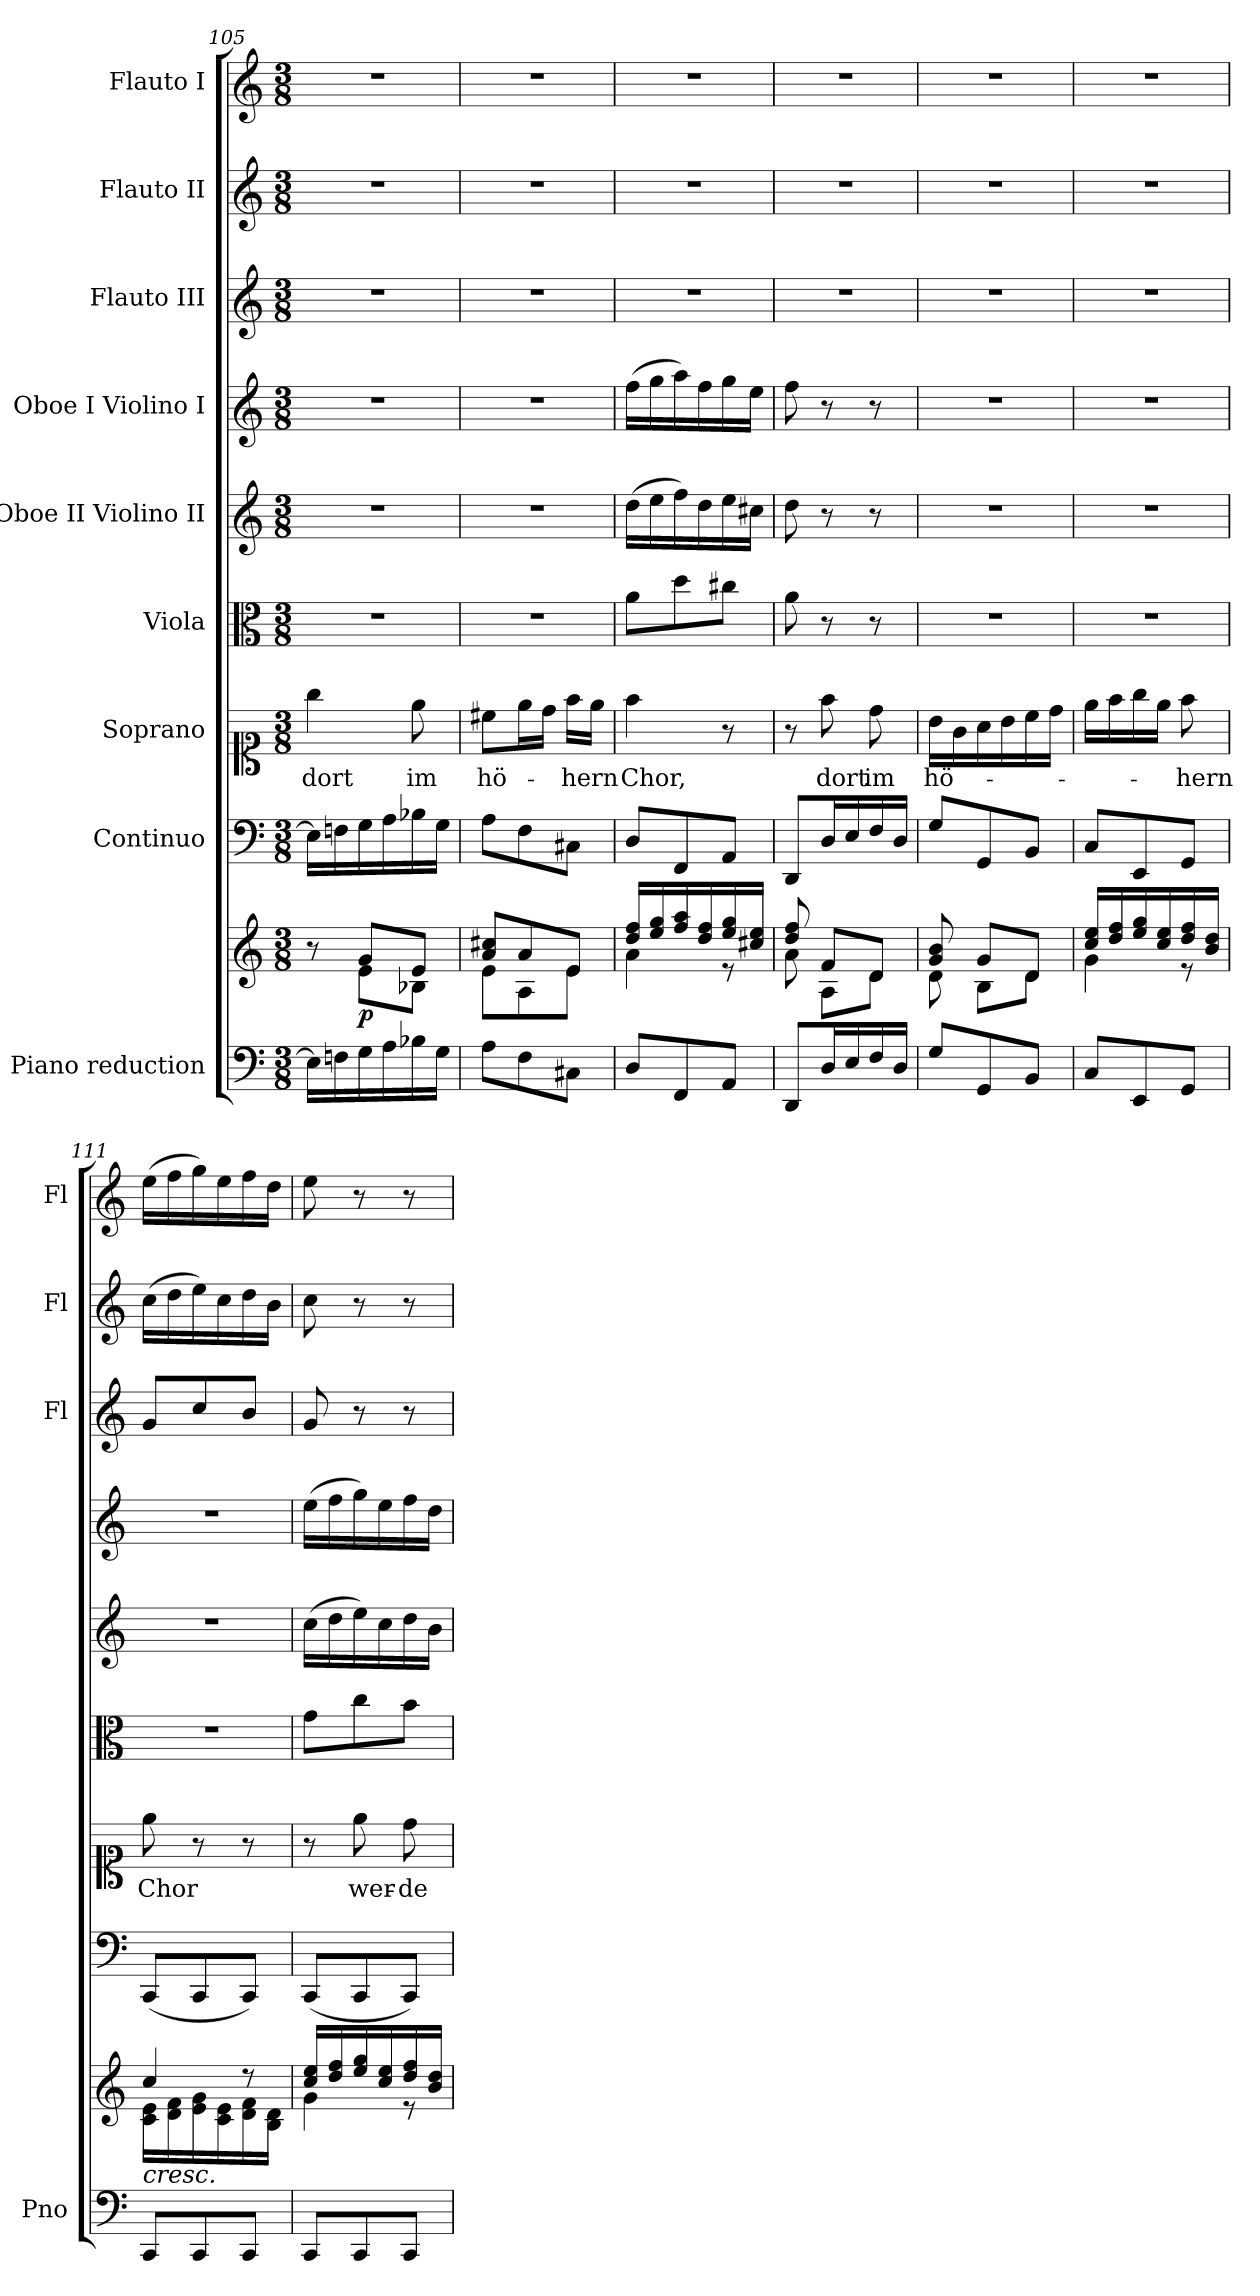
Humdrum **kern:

**kern	**kern	**dynam	**kern	**kern	**text	**kern	**kern	**kern	**kern	**kern	**kern
*part9	*part9	*part9	*part8	*part7	*part7	*part6	*part5	*part4	*part3	*part2	*part1
*staff10	*staff9	*staff9/10	*staff8	*staff7	*staff7	*staff6	*staff5	*staff4	*staff3	*staff2	*staff1
*I"Piano reduction	*	*	*I"Continuo	*I"Soprano	*	*I"Viola	*I"Oboe II Violino II	*I"Oboe I Violino I	*I"Flauto III	*I"Flauto II	*I"Flauto I
*I'Pno	*	*	*	*	*	*	*	*	*I'Fl	*I'Fl	*I'Fl
*clefF4	*clefG2	*	*clefF4	*clefC1	*	*clefC3	*clefG2	*clefG2	*clefG2	*clefG2	*clefG2
*k[]	*k[]	*	*k[]	*k[]	*	*k[]	*k[]	*k[]	*k[]	*k[]	*k[]
*M3/8	*M3/8	*	*M3/8	*M3/8	*	*M3/8	*M3/8	*M3/8	*M3/8	*M3/8	*M3/8
=105	=105	=105	=105	=105	=105	=105	=105	=105	=105	=105	=105
*	*^	*	*	*	*	*	*	*	*	*	*
!	!	!	!	!	!	!LO:LY:b	!	!	!	!	!	!
16E\LL]	8r	8ryy	.	16E\LL]	4gg\	dort	4.r	4.r	4.r	4.r	4.r	4.r
16Fn\	.	.	.	16Fn\	.	.	.	.	.	.	.	.
!	!	!	!LO:DY:b	!	!	!	!	!	!	!	!	!
16G\	8g/L	8e\L	p	16G\	.	.	.	.	.	.	.	.
16A\	.	.	.	16A\	.	.	.	.	.	.	.	.
!	!	!	!	!	!	!LO:LY:b	!	!	!	!	!	!
16B-X\	8e/J	8B-X\J	.	16B-X\	8ee\	im	.	.	.	.	.	.
16G\JJ	.	.	.	16G\JJ	.	.	.	.	.	.	.	.
=106	=106	=106	=106	=106	=106	=106	=106	=106	=106	=106	=106	=106
!	!	!	!	!	!	!LO:LY:b	!	!	!	!	!	!
8A\L	8a/ 8cc#X/L	8e\L	.	8A\L	8cc#X\L	hö-	4.r	4.r	4.r	4.r	4.r	4.r
8F\	8a/	8A\	.	8F\	16ee\L	.	.	.	.	.	.	.
.	.	.	.	.	16dd\JJ	.	.	.	.	.	.	.
!	!	!	!	!	!	!LO:LY:b	!	!	!	!	!	!
8C#X\J	8e/J	8e\J	.	8C#X\J	16ff\LL	hern	.	.	.	.	.	.
.	.	.	.	.	16ee\JJ	.	.	.	.	.	.	.
=107	=107	=107	=107	=107	=107	=107	=107	=107	=107	=107	=107	=107
!	!	!	!	!	!	!LO:LY:b	!	!	!	!	!	!
8D/L	16dd/ 16ff/LL	4a\	.	8D/L	4ff\	Chor,	8a\L	(>16dd\LL	(>16ff\LL	4.r	4.r	4.r
.	16ee/ 16gg/	.	.	.	.	.	.	16ee\	16gg\	.	.	.
8FF/	16ff/ 16aa/	.	.	8FF/	.	.	8dd\	16ff\)	16aa\)	.	.	.
.	16dd/ 16ff/	.	.	.	.	.	.	16dd\	16ff\	.	.	.
8AA/J	16ee/ 16gg/	8r	.	8AA/J	8r	.	8cc#X\J	16ee\	16gg\	.	.	.
.	16cc#X/ 16ee/JJ	.	.	.	.	.	.	16cc#X\JJ	16ee\JJ	.	.	.
=108	=108	=108	=108	=108	=108	=108	=108	=108	=108	=108	=108	=108
8DD/L	8dd/ 8ff/	8a\	.	8DD/L	8r	.	8a\	8dd\	8ff\	4.r	4.r	4.r
!	!	!	!	!	!	!LO:LY:b	!	!	!	!	!	!
16D/L	8f/L	8A\L	.	16D/L	8ff\	dort	8r	8r	8r	.	.	.
16E/	.	.	.	16E/	.	.	.	.	.	.	.	.
!	!	!	!	!	!	!LO:LY:b	!	!	!	!	!	!
16F/	8d/J	8d\J	.	16F/	8dd\	im	8r	8r	8r	.	.	.
16D/JJ	.	.	.	16D/JJ	.	.	.	.	.	.	.	.
=109	=109	=109	=109	=109	=109	=109	=109	=109	=109	=109	=109	=109
!	!	!	!	!	!	!LO:LY:b	!	!	!	!	!	!
8G/L	8g/ 8b/	8d\	.	8G/L	16b\LL	hö-	4.r	4.r	4.r	4.r	4.r	4.r
.	.	.	.	.	16g\	.	.	.	.	.	.	.
8GG/	8g/L	8B\L	.	8GG/	16a\	.	.	.	.	.	.	.
.	.	.	.	.	16b\	.	.	.	.	.	.	.
8BB/J	8d/J	8d\J	.	8BB/J	16cc\	.	.	.	.	.	.	.
.	.	.	.	.	16dd\JJ	.	.	.	.	.	.	.
=110	=110	=110	=110	=110	=110	=110	=110	=110	=110	=110	=110	=110
8C/L	16cc/ 16ee/LL	4g\	.	8C/L	16ee\LL	.	4.r	4.r	4.r	4.r	4.r	4.r
.	16dd/ 16ff/	.	.	.	16ff\	.	.	.	.	.	.	.
8EE/	16ee/ 16gg/	.	.	8EE/	16gg\	.	.	.	.	.	.	.
.	16cc/ 16ee/	.	.	.	16ee\JJ	.	.	.	.	.	.	.
!	!	!	!	!	!	!LO:LY:b	!	!	!	!	!	!
8GG/J	16dd/ 16ff/	8r	.	8GG/J	8ff\	hern	.	.	.	.	.	.
.	16b/ 16dd/JJ	.	.	.	.	.	.	.	.	.	.	.
!!LO:PB:g=z
=111	=111	=111	=111	=111	=111	=111	=111	=111	=111	=111	=111	=111
!	!LO:TX:b:i:t=cresc.	!	!	!	!	!	!	!	!	!	!	!
!	!	!	!	!	!	!LO:LY:b	!	!	!	!	!	!
8CC/L	4cc/	16c\ 16e\LL	.	(<8CC/L	8ee\	Chor	4.r	4.r	4.r	8g/L	(>16cc\LL	(>16ee\LL
.	.	16d\ 16f\	.	.	.	.	.	.	.	.	16dd\	16ff\
8CC/	.	16e\ 16g\	.	8CC/	8r	.	.	.	.	8cc/	16ee\)	16gg\)
.	.	16c\ 16e\	.	.	.	.	.	.	.	.	16cc\	16ee\
8CC/J	8r	16d\ 16f\	.	8CC/J)	8r	.	.	.	.	8b/J	16dd\	16ff\
.	.	16B\ 16d\JJ	.	.	.	.	.	.	.	.	16b\JJ	16dd\JJ
=112	=112	=112	=112	=112	=112	=112	=112	=112	=112	=112	=112	=112
8CC/L	16cc/ 16ee/LL	4g\	.	(<8CC/L	8r	.	8g\L	(>16cc\LL	(>16ee\LL	8g/	8cc\	8ee\
.	16dd/ 16ff/	.	.	.	.	.	.	16dd\	16ff\	.	.	.
!	!	!	!	!	!	!LO:LY:b	!	!	!	!	!	!
8CC/	16ee/ 16gg/	.	.	8CC/	8ee\	wer-	8cc\	16ee\)	16gg\)	8r	8r	8r
.	16cc/ 16ee/	.	.	.	.	.	.	16cc\	16ee\	.	.	.
!	!	!	!	!	!	!LO:LY:b	!	!	!	!	!	!
8CC/J	16dd/ 16ff/	8r	.	8CC/J)	8dd\	-de	8b\J	16dd\	16ff\	8r	8r	8r
.	16b/ 16dd/JJ	.	.	.	.	.	.	16b\JJ	16dd\JJ	.	.	.
*	*v	*v	*	*	*	*	*	*	*	*	*	*
=	=	=	=	=	=	=	=	=	=	=	=
*-	*-	*-	*-	*-	*-	*-	*-	*-	*-	*-	*-
